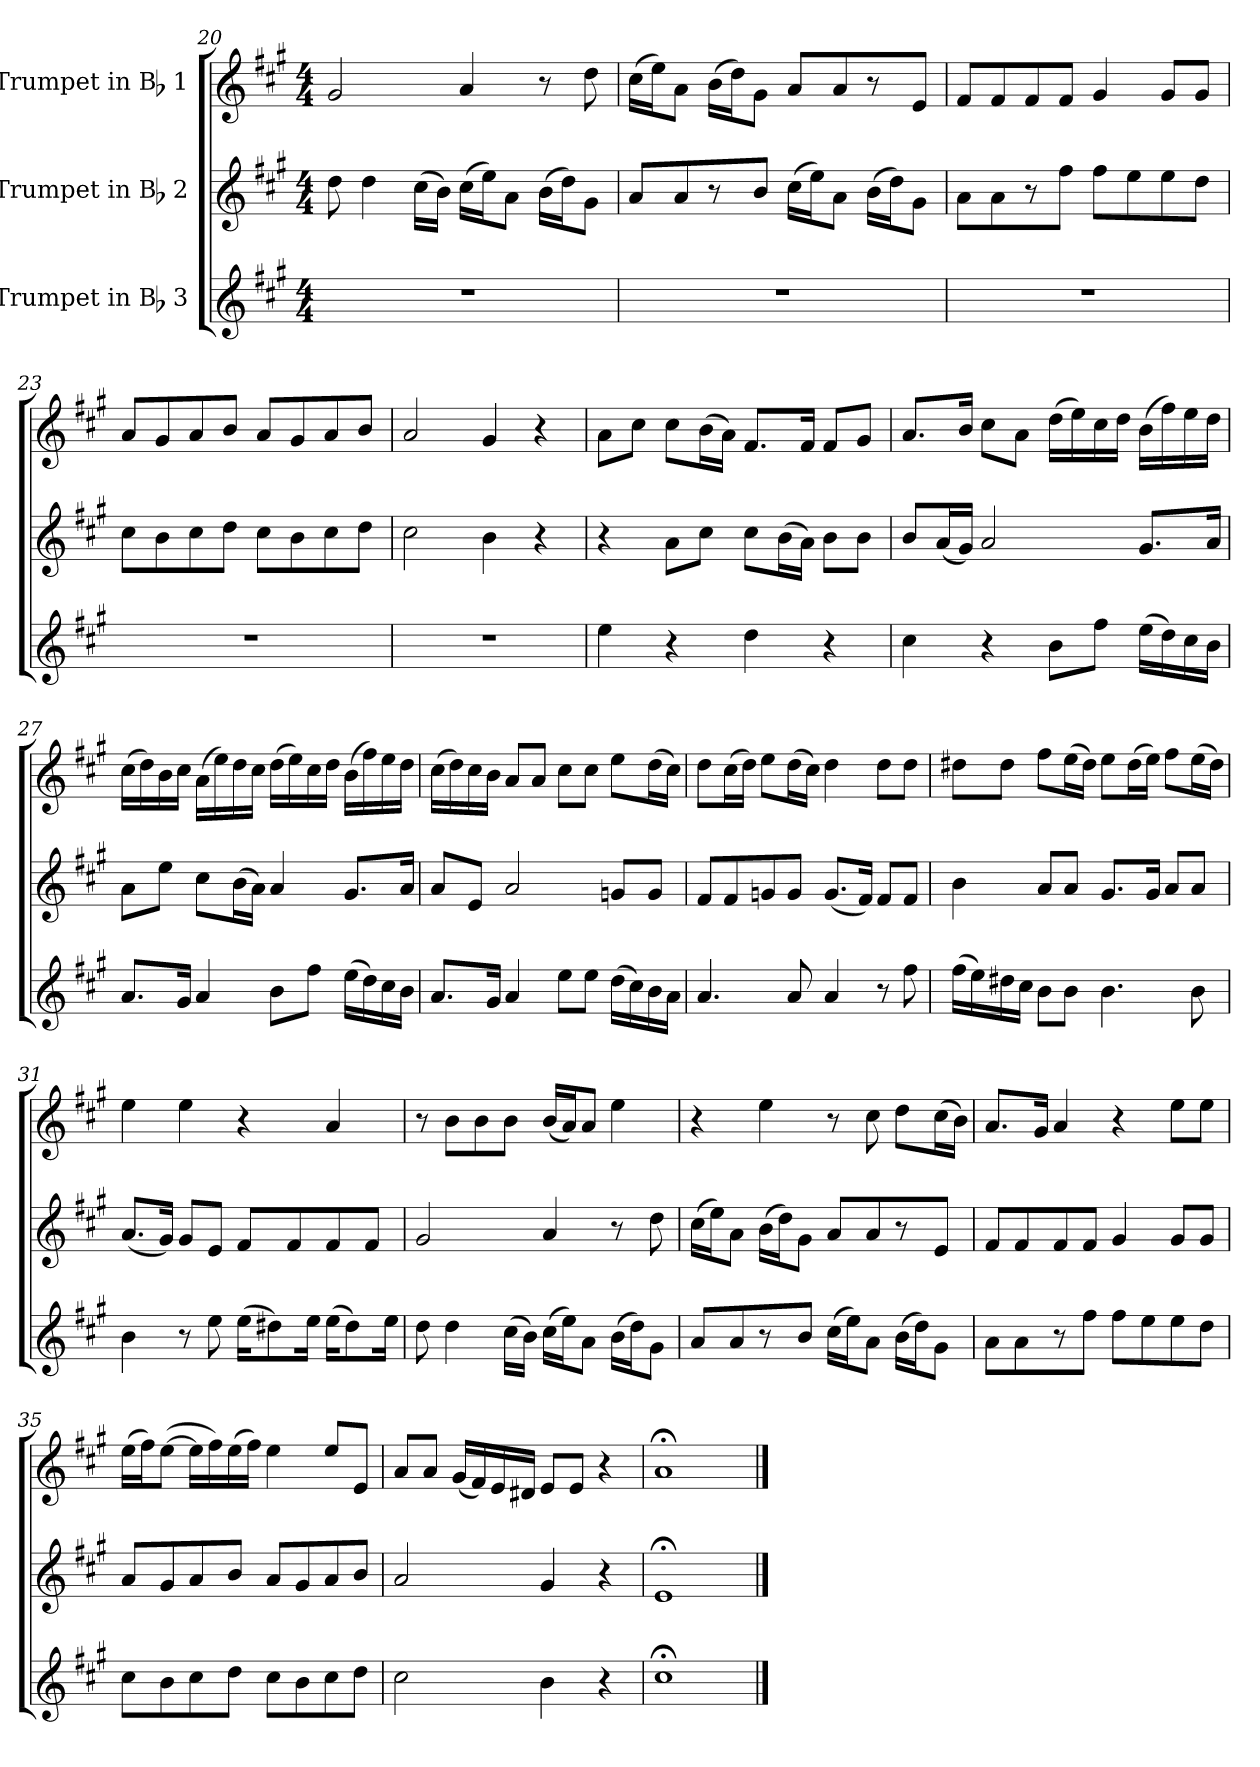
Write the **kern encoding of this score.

**kern	**kern	**kern
*part3	*part2	*part1
*staff3	*staff2	*staff1
*I"Trumpet in Bb 3	*I"Trumpet in Bb 2	*I"Trumpet in Bb 1
*clefG2	*clefG2	*clefG2
*ITrd1c2	*ITrd1c2	*ITrd1c2
*k[f#]	*k[f#]	*k[f#]
*G:	*G:	*G:
*M4/4	*M4/4	*M4/4
=20	=20	=20
1r	8cc\	2f#/
.	4cc\	.
.	(>16b\LL	.
.	16a\JJ)	.
.	(>16b\LL	4g/
.	16dd\J)	.
.	8g\J	.
.	(>16a\LL	8r
.	16cc\J)	.
.	8f#\J	8cc\
=21	=21	=21
1r	8g/L	(>16b\LL
.	.	16dd\J)
.	8g/	8g\J
.	8r	(>16a\LL
.	.	16cc\J)
.	8a/J	8f#\J
.	(>16b\LL	8g/L
.	16dd\J)	.
.	8g\J	8g/
.	(>16a\LL	8r
.	16cc\J)	.
.	8f#\J	8d/J
!!LO:PB:g=z
=22	=22	=22
1r	8g\L	8e/L
.	8g\	8e/
.	8r	8e/
.	8ee\J	8e/J
.	8ee\L	4f#/
.	8dd\	.
.	8dd\	8f#/L
.	8cc\J	8f#/J
=23	=23	=23
1r	8b\L	8g/L
.	8a\	8f#/
.	8b\	8g/
.	8cc\J	8a/J
.	8b\L	8g/L
.	8a\	8f#/
.	8b\	8g/
.	8cc\J	8a/J
=24	=24	=24
1r	2b\	2g/
.	4a\	4f#/
.	4r	4r
=25	=25	=25
4dd\	4r	8g\L
.	.	8b\J
4r	8g\L	8b\L
.	8b\J	(>16a\L
.	.	16g\JJ)
4cc\	8b\L	8.e/L
.	(>16a\L	.
.	16g\JJ)	16e/Jk
4r	8a\L	8e/L
.	8a\J	8f#/J
=26	=26	=26
4b\	8a/L	8.g/L
.	(<16g/L	.
.	16f#/JJ)	16a/Jk
4r	2g/	8b\L
.	.	8g\J
8a\L	.	(>16cc\LL
.	.	16dd\)
8ee\J	.	16b\
.	.	16cc\JJ
(>16dd\LL	8.f#/L	(>16a\LL
16cc\)	.	16ee\)
16b\	.	16dd\
16a\JJ	16g/Jk	16cc\JJ
!!LO:LB:g=z
=27	=27	=27
8.g/L	8g\L	(>16b\LL
.	.	16cc\)
.	8dd\J	16a\
16f#/Jk	.	16b\JJ
4g/	8b\L	(>16g\LL
.	.	16dd\)
.	(>16a\L	16cc\
.	16g\JJ)	16b\JJ
8a\L	4g/	(>16cc\LL
.	.	16dd\)
8ee\J	.	16b\
.	.	16cc\JJ
(>16dd\LL	8.f#/L	(>16a\LL
16cc\)	.	16ee\)
16b\	.	16dd\
16a\JJ	16g/Jk	16cc\JJ
=28	=28	=28
8.g/L	8g/L	(>16b\LL
.	.	16cc\)
.	8d/J	16b\
16f#/Jk	.	16a\JJ
4g/	2g/	8g/L
.	.	8g/J
8dd\L	.	8b\L
8dd\J	.	8b\J
(>16cc\LL	8fn/L	8dd\L
16b\)	.	.
16a\	8f/J	(>16cc\L
16g\JJ	.	16b\JJ)
=29	=29	=29
4.g/	8e/L	8cc\L
.	8e/	(>16b\L
.	.	16cc\JJ)
.	8fn/	8dd\L
8g/	8f/J	(>16cc\L
.	.	16b\JJ)
4g/	(<8.f/L	4cc\
.	16e/Jk)	.
8r	8e/L	8cc\L
8ee\	8e/J	8cc\J
!!LO:LB:g=z
=30	=30	=30
(>16ee\LL	4a\	8cc#X\L
16dd\)	.	.
16cc#X\	.	8cc#\J
16b\JJ	.	.
8a\L	8g/L	8ee\L
8a\J	8g/J	(>16dd\L
.	.	16cc#\JJ)
4.a\	8.f#/L	8dd\L
.	.	(>16cc#\L
.	16f#/Jk	16dd\JJ)
.	8g/L	8ee\L
8a\	8g/J	(>16dd\L
.	.	16cc#\JJ)
=31	=31	=31
4a\	(<8.g/L	4dd\
.	16f#/Jk)	.
8r	8f#/L	4dd\
8dd\	8d/J	.
(>16dd\KL	8e/L	4r
8cc#X\)	.	.
.	8e/	.
16dd\Jk	.	.
(>16dd\KL	8e/	4g/
8cc#\)	.	.
.	8e/J	.
16dd\Jk	.	.
=32	=32	=32
8cc\	2f#/	8r
4cc\	.	8a\L
.	.	8a\
(>16b\LL	.	8a\J
16a\JJ)	.	.
(>16b\LL	4g/	(<16a/LL
16dd\J)	.	16g/J)
8g\J	.	8g/J
(>16a\LL	8r	4dd\
16cc\J)	.	.
8f#\J	8cc\	.
=33	=33	=33
8g/L	(>16b\LL	4r
.	16dd\J)	.
8g/	8g\J	.
8r	(>16a\LL	4dd\
.	16cc\J)	.
8a/J	8f#\J	.
(>16b\LL	8g/L	8r
16dd\J)	.	.
8g\J	8g/	8b\
(>16a\LL	8r	8cc\L
16cc\J)	.	.
8f#\J	8d/J	(>16b\L
.	.	16a\JJ)
!!LO:LB:g=z
=34	=34	=34
8g\L	8e/L	8.g/L
8g\	8e/	.
.	.	16f#/Jk
8r	8e/	4g/
8ee\J	8e/J	.
8ee\L	4f#/	4r
8dd\	.	.
8dd\	8f#/L	8dd\L
8cc\J	8f#/J	8dd\J
=35	=35	=35
8b\L	8g/L	(>16dd\LL
.	.	16ee\J)
8a\	8f#/	(>[8dd\J
8b\	8g/	16dd\LL]
.	.	16ee\)
8cc\J	8a/J	(>16dd\
.	.	16ee\JJ)
8b\L	8g/L	4dd\
8a\	8f#/	.
8b\	8g/	8dd/L
8cc\J	8a/J	8d/J
=36	=36	=36
2b\	2g/	8g/L
.	.	8g/J
.	.	(<16f#/LL
.	.	16e/)
.	.	16d/
.	.	16c#X/JJ
4a\	4f#/	8d/L
.	.	8d/J
4r	4r	4r
=37	=37	=37
1b;<	1d;<	1g;<
==	==	==
*-	*-	*-
